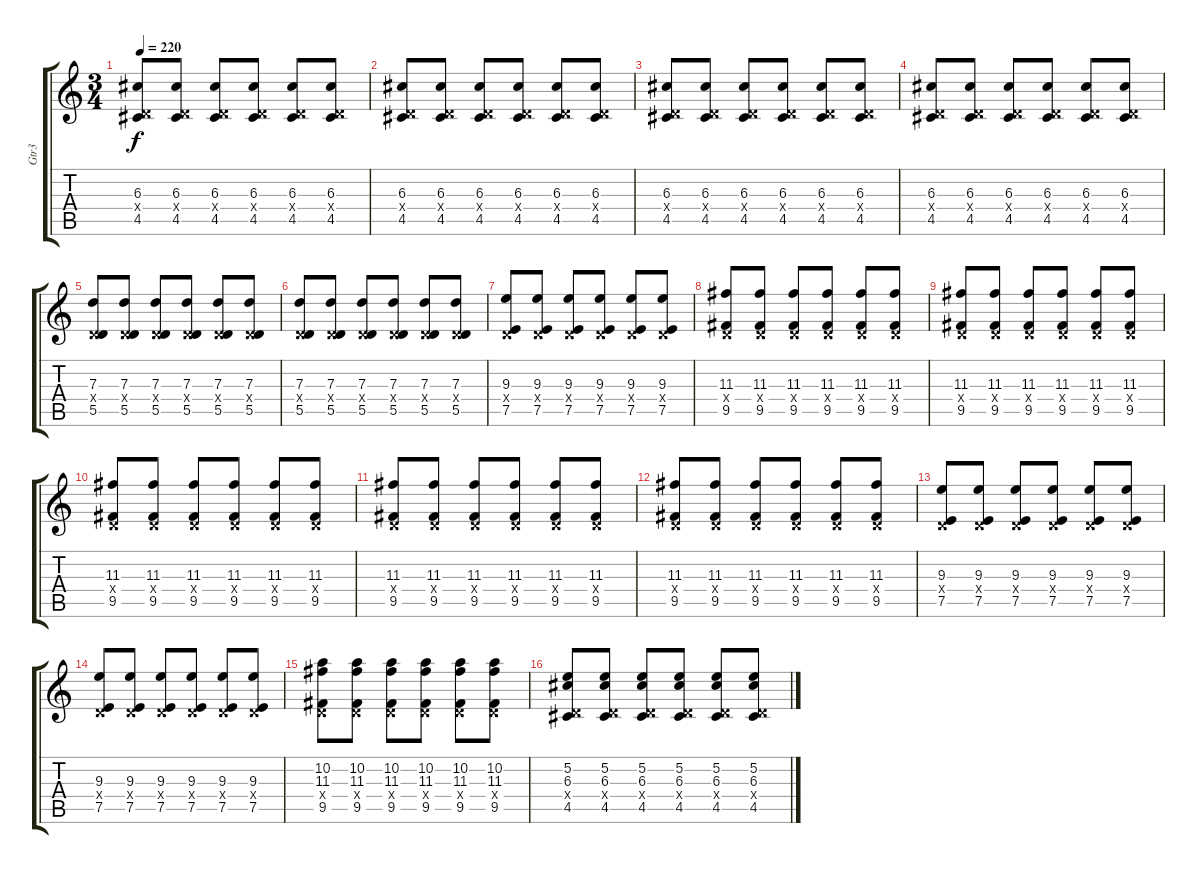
\track ("Gtr3" "Gtr3") {instrument electricguitarjazz}
\staff {score tabs}
\tuning (E4 B3 G3 D3 A2 D2) {hide}
\ts (3 4)
\tempo 220
\clef g2
\ks c
(6.3 0.4{x} 4.5).8{dy f} (6.3 0.4{x} 4.5).8 (6.3 0.4{x} 4.5).8 (6.3 0.4{x} 4.5).8 (6.3 0.4{x} 4.5).8 (6.3 0.4{x} 4.5).8 |
(6.3 0.4{x} 4.5).8 (6.3 0.4{x} 4.5).8 (6.3 0.4{x} 4.5).8 (6.3 0.4{x} 4.5).8 (6.3 0.4{x} 4.5).8 (6.3 0.4{x} 4.5).8 |
(6.3 0.4{x} 4.5).8 (6.3 0.4{x} 4.5).8 (6.3 0.4{x} 4.5).8 (6.3 0.4{x} 4.5).8 (6.3 0.4{x} 4.5).8 (6.3 0.4{x} 4.5).8 |
(6.3 0.4{x} 4.5).8 (6.3 0.4{x} 4.5).8 (6.3 0.4{x} 4.5).8 (6.3 0.4{x} 4.5).8 (6.3 0.4{x} 4.5).8 (6.3 0.4{x} 4.5).8 |
(7.3 0.4{x} 5.5).8 (7.3 0.4{x} 5.5).8 (7.3 0.4{x} 5.5).8 (7.3 0.4{x} 5.5).8 (7.3 0.4{x} 5.5).8 (7.3 0.4{x} 5.5).8 |
(7.3 0.4{x} 5.5).8 (7.3 0.4{x} 5.5).8 (7.3 0.4{x} 5.5).8 (7.3 0.4{x} 5.5).8 (7.3 0.4{x} 5.5).8 (7.3 0.4{x} 5.5).8 |
(9.3 0.4{x} 7.5).8 (9.3 0.4{x} 7.5).8 (9.3 0.4{x} 7.5).8 (9.3 0.4{x} 7.5).8 (9.3 0.4{x} 7.5).8 (9.3 0.4{x} 7.5).8 |
(11.3 0.4{x} 9.5).8 (11.3 0.4{x} 9.5).8 (11.3 0.4{x} 9.5).8 (11.3 0.4{x} 9.5).8 (11.3 0.4{x} 9.5).8 (11.3 0.4{x} 9.5).8 |
(11.3 0.4{x} 9.5).8 (11.3 0.4{x} 9.5).8 (11.3 0.4{x} 9.5).8 (11.3 0.4{x} 9.5).8 (11.3 0.4{x} 9.5).8 (11.3 0.4{x} 9.5).8 |
(11.3 0.4{x} 9.5).8 (11.3 0.4{x} 9.5).8 (11.3 0.4{x} 9.5).8 (11.3 0.4{x} 9.5).8 (11.3 0.4{x} 9.5).8 (11.3 0.4{x} 9.5).8 |
(11.3 0.4{x} 9.5).8 (11.3 0.4{x} 9.5).8 (11.3 0.4{x} 9.5).8 (11.3 0.4{x} 9.5).8 (11.3 0.4{x} 9.5).8 (11.3 0.4{x} 9.5).8 |
(11.3 0.4{x} 9.5).8 (11.3 0.4{x} 9.5).8 (11.3 0.4{x} 9.5).8 (11.3 0.4{x} 9.5).8 (11.3 0.4{x} 9.5).8 (11.3 0.4{x} 9.5).8 |
(9.3 0.4{x} 7.5).8 (9.3 0.4{x} 7.5).8 (9.3 0.4{x} 7.5).8 (9.3 0.4{x} 7.5).8 (9.3 0.4{x} 7.5).8 (9.3 0.4{x} 7.5).8 |
(9.3 0.4{x} 7.5).8 (9.3 0.4{x} 7.5).8 (9.3 0.4{x} 7.5).8 (9.3 0.4{x} 7.5).8 (9.3 0.4{x} 7.5).8 (9.3 0.4{x} 7.5).8 |
(10.2 11.3 0.4{x} 9.5).8 (10.2 11.3 0.4{x} 9.5).8 (10.2 11.3 0.4{x} 9.5).8 (10.2 11.3 0.4{x} 9.5).8 (10.2 11.3 0.4{x} 9.5).8 (10.2 11.3 0.4{x} 9.5).8 |
(5.2 6.3 0.4{x} 4.5).8 (5.2 6.3 0.4{x} 4.5).8 (5.2 6.3 0.4{x} 4.5).8 (5.2 6.3 0.4{x} 4.5).8 (5.2 6.3 0.4{x} 4.5).8 (5.2 6.3 0.4{x} 4.5).8
